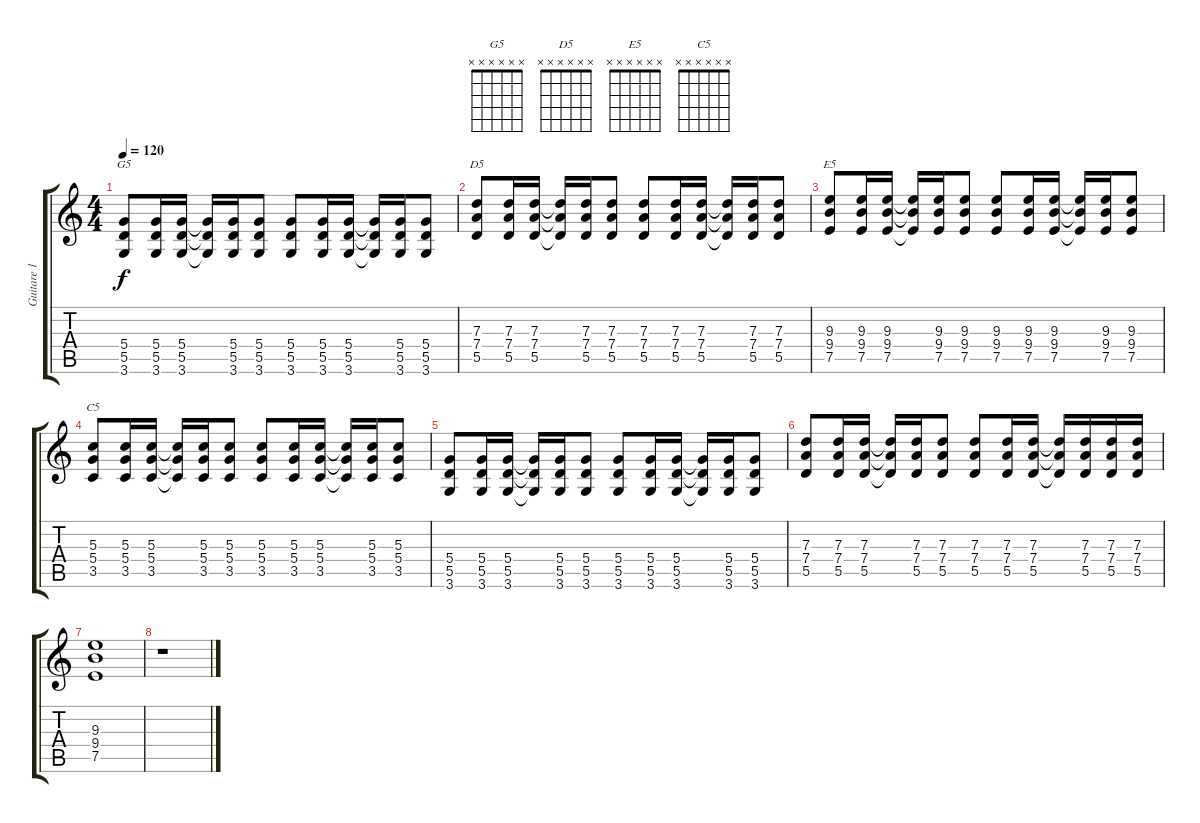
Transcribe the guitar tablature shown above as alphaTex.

\track ("Guitare 1" "Guitare 1") {instrument overdrivenguitar}
\staff {score tabs}
\tuning (E4 B3 G3 D3 A2 E2) {hide}
\chord ("G5" x x x x x x) {firstfret 0}
\chord ("D5" x x x x x x) {firstfret 0}
\chord ("E5" x x x x x x) {firstfret 0}
\chord ("C5" x x x x x x) {firstfret 0}
\ts (4 4)
\tempo 120
\clef g2
\ks c
(5.4 5.5 3.6).8{ch "G5" dy f} (5.4 5.5 3.6).16 (5.4 5.5 3.6).16 (5.4{t} 5.5{t} 3.6{t}).16 (5.4 5.5 3.6).16 (5.4 5.5 3.6).8 (5.4 5.5 3.6).8 (5.4 5.5 3.6).16 (5.4 5.5 3.6).16 (5.4{t} 5.5{t} 3.6{t}).16 (5.4 5.5 3.6).16 (5.4 5.5 3.6).8 |
(7.3 7.4 5.5).8{ch "D5"} (7.3 7.4 5.5).16 (7.3 7.4 5.5).16 (7.3{t} 7.4{t} 5.5{t}).16 (7.3 7.4 5.5).16 (7.3 7.4 5.5).8 (7.3 7.4 5.5).8 (7.3 7.4 5.5).16 (7.3 7.4 5.5).16 (7.3{t} 7.4{t} 5.5{t}).16 (7.3 7.4 5.5).16 (7.3 7.4 5.5).8 |
(9.3 9.4 7.5).8{ch "E5"} (9.3 9.4 7.5).16 (9.3 9.4 7.5).16 (9.3{t} 9.4{t} 7.5{t}).16 (9.3 9.4 7.5).16 (9.3 9.4 7.5).8 (9.3 9.4 7.5).8 (9.3 9.4 7.5).16 (9.3 9.4 7.5).16 (9.3{t} 9.4{t} 7.5{t}).16 (9.3 9.4 7.5).16 (9.3 9.4 7.5).8 |
(5.3 5.4 3.5).8{ch "C5"} (5.3 5.4 3.5).16 (5.3 5.4 3.5).16 (5.3{t} 5.4{t} 3.5{t}).16 (5.3 5.4 3.5).16 (5.3 5.4 3.5).8 (5.3 5.4 3.5).8 (5.3 5.4 3.5).16 (5.3 5.4 3.5).16 (5.3{t} 5.4{t} 3.5{t}).16 (5.3 5.4 3.5).16 (5.3 5.4 3.5).8 |
(5.4 5.5 3.6).8 (5.4 5.5 3.6).16 (5.4 5.5 3.6).16 (5.4{t} 5.5{t} 3.6{t}).16 (5.4 5.5 3.6).16 (5.4 5.5 3.6).8 (5.4 5.5 3.6).8 (5.4 5.5 3.6).16 (5.4 5.5 3.6).16 (5.4{t} 5.5{t} 3.6{t}).16 (5.4 5.5 3.6).16 (5.4 5.5 3.6).8 |
(7.3 7.4 5.5).8 (7.3 7.4 5.5).16 (7.3 7.4 5.5).16 (7.3{t} 7.4{t} 5.5{t}).16 (7.3 7.4 5.5).16 (7.3 7.4 5.5).8 (7.3 7.4 5.5).8 (7.3 7.4 5.5).16 (7.3 7.4 5.5).16 (7.3{t} 7.4{t} 5.5{t}).16 (7.3 7.4 5.5).16 (7.3 7.4 5.5).16 (7.3 7.4 5.5).16 |
(9.3 9.4 7.5).1 |
r.1
